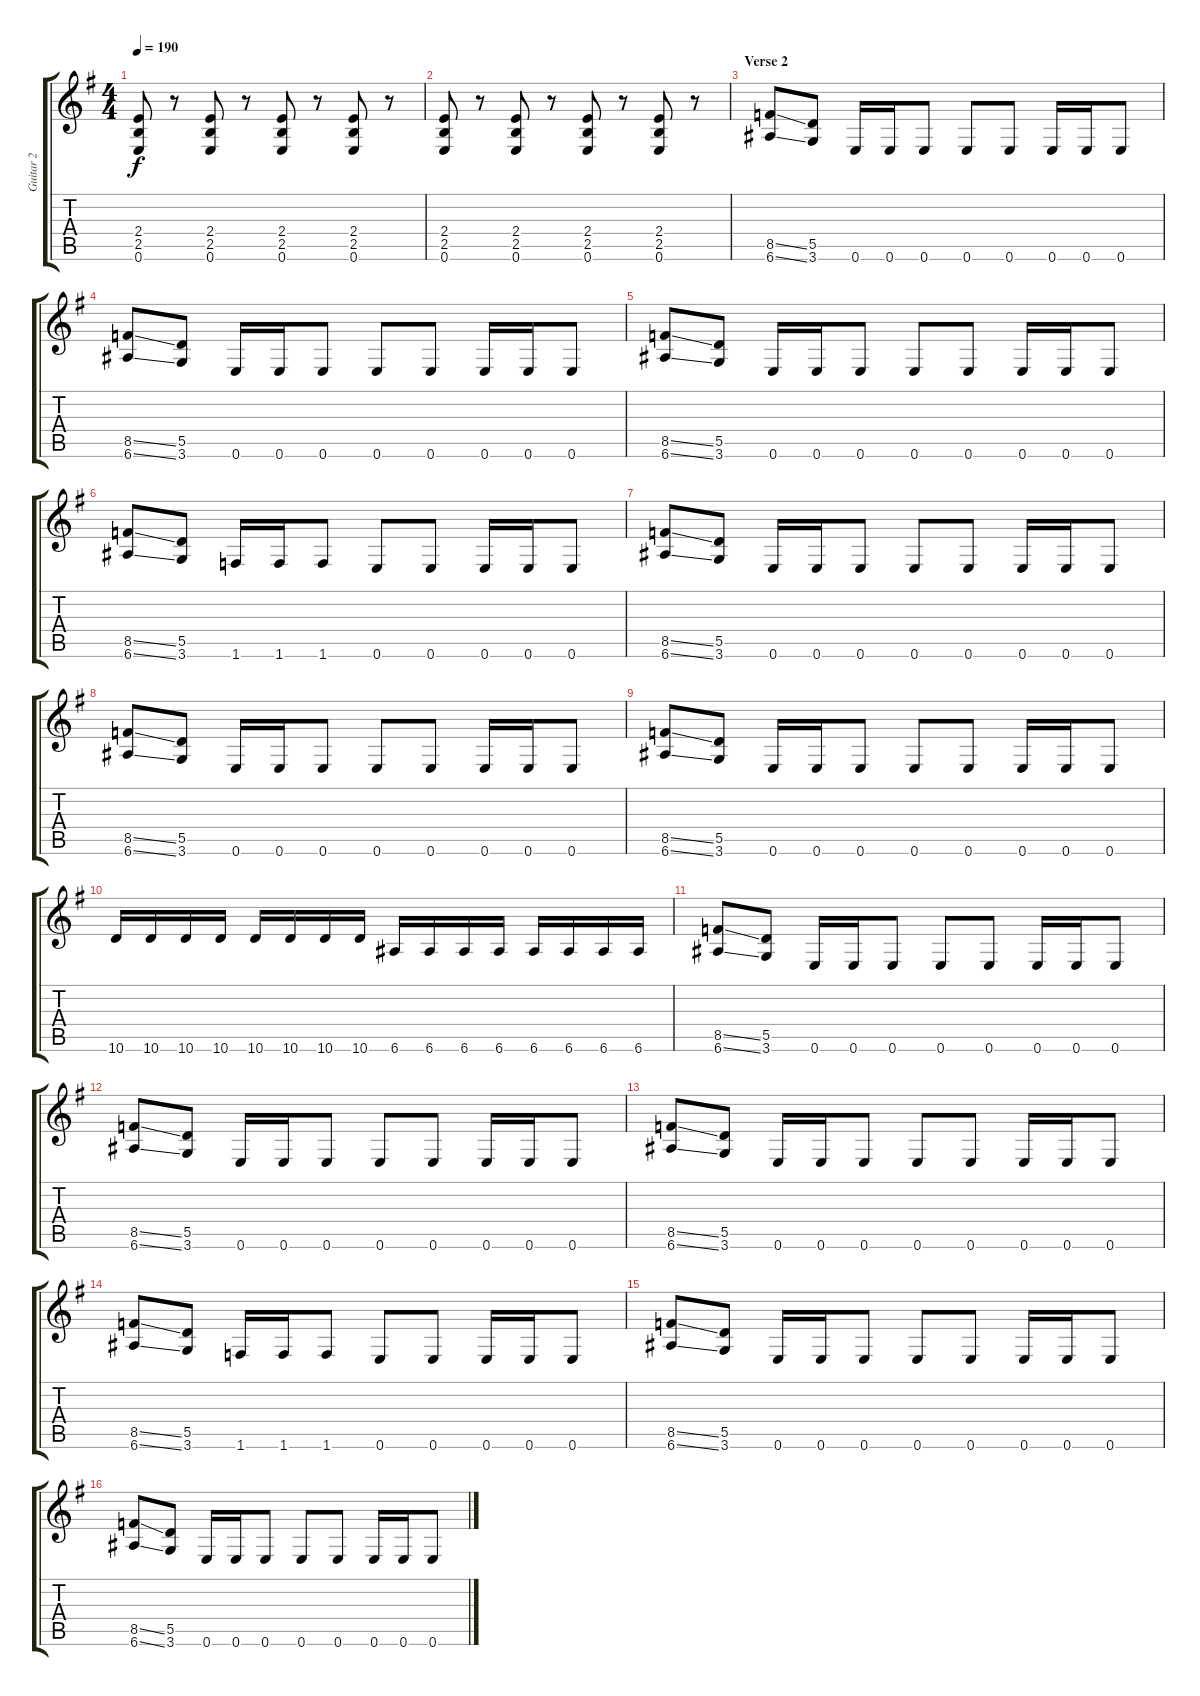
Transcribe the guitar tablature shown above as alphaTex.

\track ("Guitar 2" "Guitar 2") {instrument distortionguitar}
\staff {score tabs}
\tuning (E4 B3 G3 D3 A2 E2) {hide}
\ts (4 4)
\tempo 190
\clef g2
\ks eminor
(2.4 2.5 0.6).8{dy f} r.8 (2.4 2.5 0.6).8 r.8 (2.4 2.5 0.6).8 r.8 (2.4 2.5 0.6).8 r.8 |
(2.4 2.5 0.6).8 r.8 (2.4 2.5 0.6).8 r.8 (2.4 2.5 0.6).8 r.8 (2.4 2.5 0.6).8 r.8 |
\section ("" "Verse 2")
(8.5{ss} 6.6{ss}).8 (5.5 3.6).8 0.6.16 0.6.16 0.6.8 0.6.8 0.6.8 0.6.16 0.6.16 0.6.8 |
(8.5{ss} 6.6{ss}).8 (5.5 3.6).8 0.6.16 0.6.16 0.6.8 0.6.8 0.6.8 0.6.16 0.6.16 0.6.8 |
(8.5{ss} 6.6{ss}).8 (5.5 3.6).8 0.6.16 0.6.16 0.6.8 0.6.8 0.6.8 0.6.16 0.6.16 0.6.8 |
(8.5{ss} 6.6{ss}).8 (5.5 3.6).8 1.6.16 1.6.16 1.6.8 0.6.8 0.6.8 0.6.16 0.6.16 0.6.8 |
(8.5{ss} 6.6{ss}).8 (5.5 3.6).8 0.6.16 0.6.16 0.6.8 0.6.8 0.6.8 0.6.16 0.6.16 0.6.8 |
(8.5{ss} 6.6{ss}).8 (5.5 3.6).8 0.6.16 0.6.16 0.6.8 0.6.8 0.6.8 0.6.16 0.6.16 0.6.8 |
(8.5{ss} 6.6{ss}).8 (5.5 3.6).8 0.6.16 0.6.16 0.6.8 0.6.8 0.6.8 0.6.16 0.6.16 0.6.8 |
10.6.16 10.6.16 10.6.16 10.6.16 10.6.16 10.6.16 10.6.16 10.6.16 6.6.16 6.6.16 6.6.16 6.6.16 6.6.16 6.6.16 6.6.16 6.6.16 |
(8.5{ss} 6.6{ss}).8 (5.5 3.6).8 0.6.16 0.6.16 0.6.8 0.6.8 0.6.8 0.6.16 0.6.16 0.6.8 |
(8.5{ss} 6.6{ss}).8 (5.5 3.6).8 0.6.16 0.6.16 0.6.8 0.6.8 0.6.8 0.6.16 0.6.16 0.6.8 |
(8.5{ss} 6.6{ss}).8 (5.5 3.6).8 0.6.16 0.6.16 0.6.8 0.6.8 0.6.8 0.6.16 0.6.16 0.6.8 |
(8.5{ss} 6.6{ss}).8 (5.5 3.6).8 1.6.16 1.6.16 1.6.8 0.6.8 0.6.8 0.6.16 0.6.16 0.6.8 |
(8.5{ss} 6.6{ss}).8 (5.5 3.6).8 0.6.16 0.6.16 0.6.8 0.6.8 0.6.8 0.6.16 0.6.16 0.6.8 |
(8.5{ss} 6.6{ss}).8 (5.5 3.6).8 0.6.16 0.6.16 0.6.8 0.6.8 0.6.8 0.6.16 0.6.16 0.6.8
